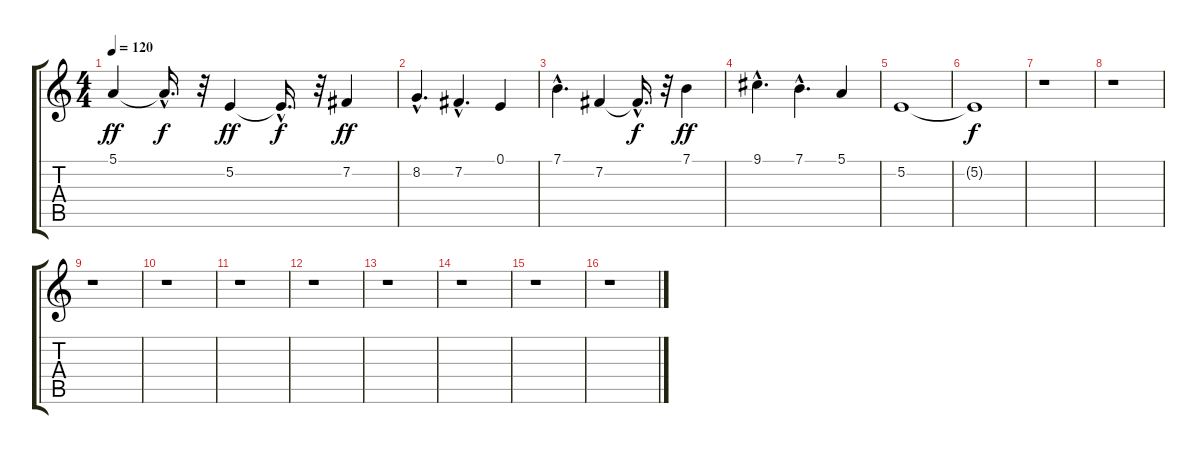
\track "" {instrument stringensemble1}
\staff {score tabs}
\tuning (E4 B3 G3 D3 A2 E2) {hide}
\ts (4 4)
\tempo 120
\clef g2
\ks c
5.1.4{dy ff} 5.1{hac t}.16{d dy f} r.32 5.2.4{dy ff} 5.2{hac t}.16{d dy f} r.32 7.2.4{dy ff} |
8.2{hac}.4{d} 7.2{hac}.4{d} 0.1.4 |
7.1{hac}.4{d} 7.2.4 7.2{hac t}.16{d dy f} r.32 7.1.4{dy ff} |
9.1{hac}.4{d} 7.1{hac}.4{d} 5.1.4 |
5.2.1 |
5.2{t}.1{dy f} |
r.1 |
r.1 |
r.1 |
r.1 |
r.1 |
r.1 |
r.1 |
r.1 |
r.1 |
r.1
